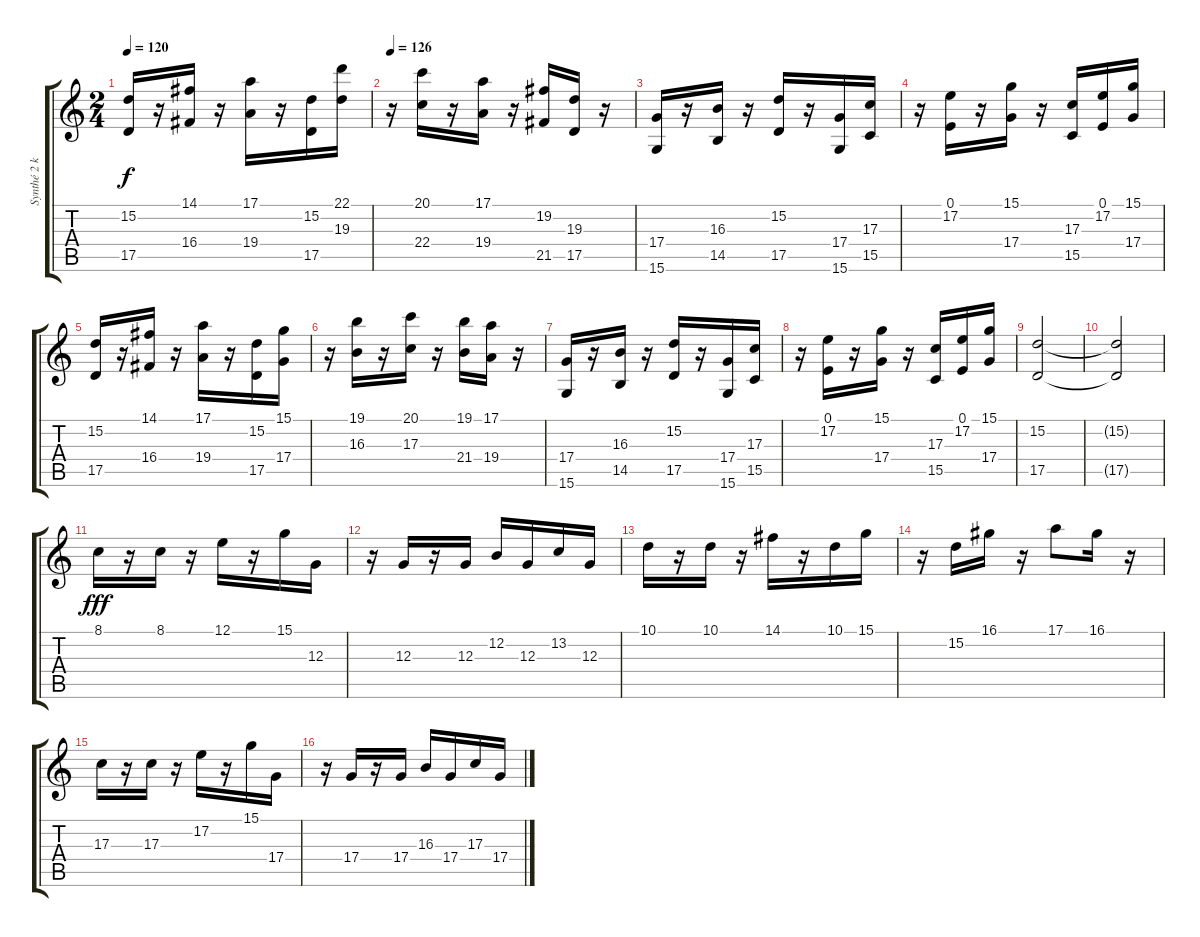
\track ("Synthé 2 kojote" "Synthé 2 k") {instrument brasssection}
\staff {score tabs}
\tuning (E4 B3 G3 D3 A2 E2) {hide}
\ts (2 4)
\tempo 120
\clef g2
\ks c
(15.2 17.5).16{dy f} r.16 (14.1 16.4).16 r.16 (17.1 19.4).16 r.16 (15.2 17.5).16 (22.1 19.3).16 |
\tempo 126
r.16 (20.1 22.4).16 r.16 (17.1 19.4).16 r.16 (19.2 21.5).16 (19.3 17.5).16 r.16 |
(17.4 15.6).16 r.16 (16.3 14.5).16 r.16 (15.2 17.5).16 r.16 (17.4 15.6).16 (17.3 15.5).16 |
r.16 (0.1 17.2).16 r.16 (15.1 17.4).16 r.16 (17.3 15.5).16 (0.1 17.2).16 (15.1 17.4).16 |
(15.2 17.5).16 r.16 (14.1 16.4).16 r.16 (17.1 19.4).16 r.16 (15.2 17.5).16 (15.1 17.4).16 |
r.16 (19.1 16.3).16 r.16 (20.1 17.3).16 r.16 (19.1 21.4).16 (17.1 19.4).16 r.16 |
(17.4 15.6).16 r.16 (16.3 14.5).16 r.16 (15.2 17.5).16 r.16 (17.4 15.6).16 (17.3 15.5).16 |
r.16 (0.1 17.2).16 r.16 (15.1 17.4).16 r.16 (17.3 15.5).16 (0.1 17.2).16 (15.1 17.4).16 |
(15.2 17.5).2 |
(15.2{t} 17.5{t}).2 |
8.1.16{dy fff} r.16 8.1.16 r.16 12.1.16 r.16 15.1.16 12.3.16 |
r.16 12.3.16 r.16 12.3.16 12.2.16 12.3.16 13.2.16 12.3.16 |
10.1.16 r.16 10.1.16 r.16 14.1.16 r.16 10.1.16 15.1.16 |
r.16 15.2.16 16.1.16 r.16 17.1.8 16.1.16 r.16 |
17.3.16 r.16 17.3.16 r.16 17.2.16 r.16 15.1.16 17.4.16 |
r.16 17.4.16 r.16 17.4.16 16.3.16 17.4.16 17.3.16 17.4.16
